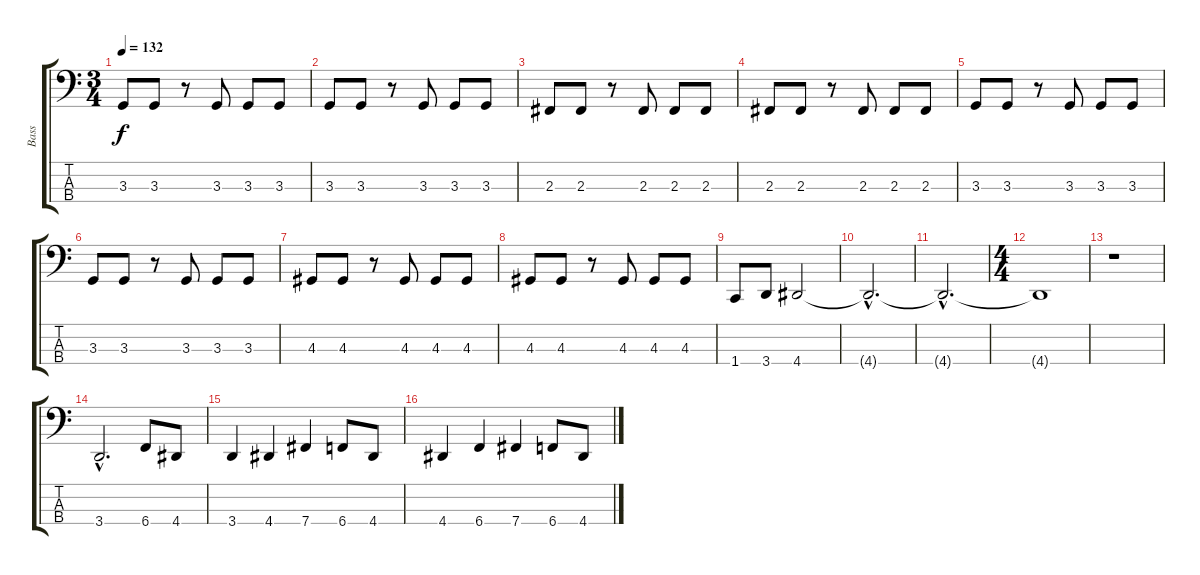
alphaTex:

\track ("Bass" "Bass") {instrument electricbassfinger}
\staff {score tabs}
\tuning (D2 A1 E1 B0) {hide}
\ts (3 4)
\tempo 132
\clef f4
\ks c
3.3.8{dy f} 3.3.8 r.8 3.3.8 3.3.8 3.3.8 |
3.3.8 3.3.8 r.8 3.3.8 3.3.8 3.3.8 |
2.3.8 2.3.8 r.8 2.3.8 2.3.8 2.3.8 |
2.3.8 2.3.8 r.8 2.3.8 2.3.8 2.3.8 |
3.3.8 3.3.8 r.8 3.3.8 3.3.8 3.3.8 |
3.3.8 3.3.8 r.8 3.3.8 3.3.8 3.3.8 |
4.3.8 4.3.8 r.8 4.3.8 4.3.8 4.3.8 |
4.3.8 4.3.8 r.8 4.3.8 4.3.8 4.3.8 |
1.4.8 3.4.8 4.4.2 |
4.4{hac t}.2{d} |
4.4{hac t}.2{d} |
\ts (4 4)
4.4{t}.1{volume 0} |
r.1{volume 16} |
3.4{hac}.2{d} 6.4.8 4.4.8 |
3.4.4 4.4.4 7.4.4 6.4.8 4.4.8 |
4.4.4 6.4.4 7.4.4 6.4.8 4.4.8
